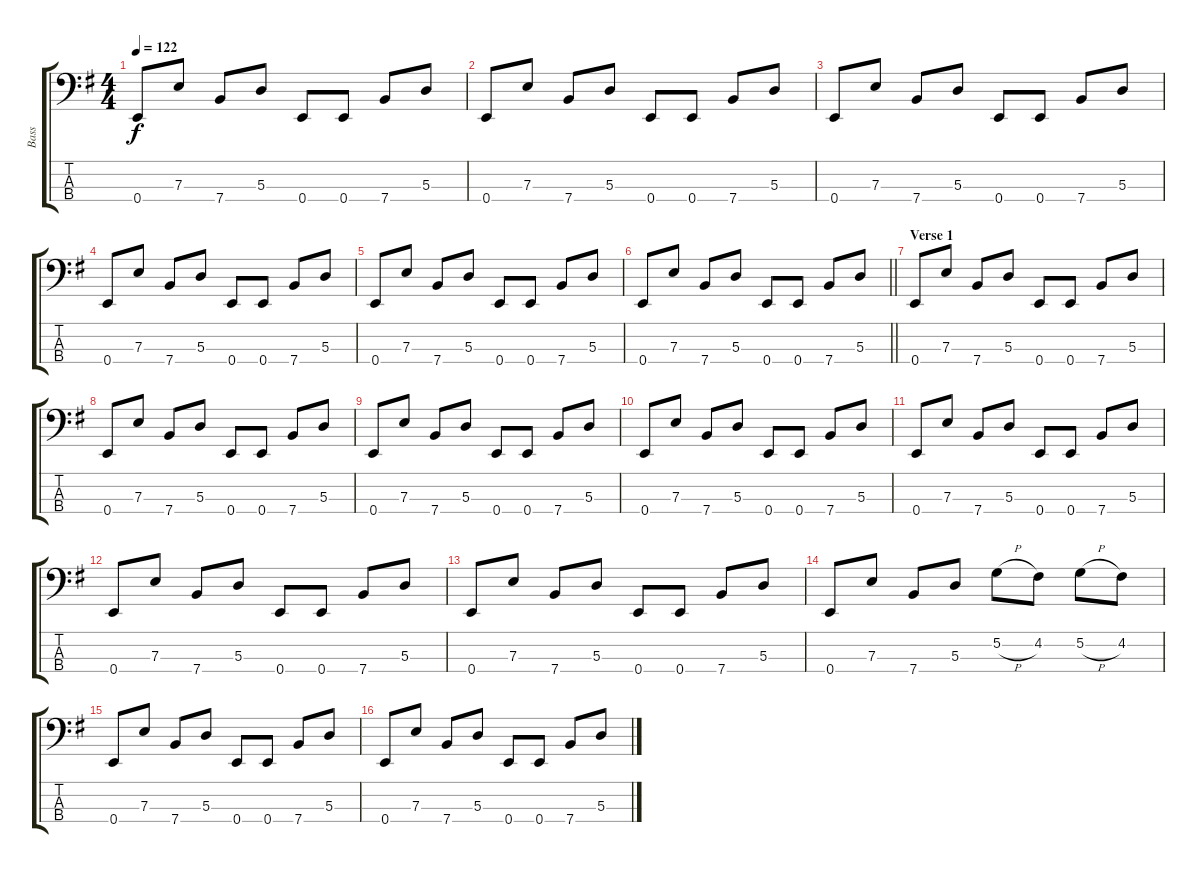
\track ("Bass" "Bass") {instrument electricbasspick}
\staff {score tabs}
\tuning (G2 D2 A1 E1) {hide}
\ts (4 4)
\tempo 122
\clef f4
\ks eminor
0.4.8{dy f} 7.3.8 7.4.8 5.3.8 0.4.8 0.4.8 7.4.8 5.3.8 |
0.4.8 7.3.8 7.4.8 5.3.8 0.4.8 0.4.8 7.4.8 5.3.8 |
0.4.8 7.3.8 7.4.8 5.3.8 0.4.8 0.4.8 7.4.8 5.3.8 |
0.4.8 7.3.8 7.4.8 5.3.8 0.4.8 0.4.8 7.4.8 5.3.8 |
0.4.8 7.3.8 7.4.8 5.3.8 0.4.8 0.4.8 7.4.8 5.3.8 |
\barLineRight lightlight
0.4.8 7.3.8 7.4.8 5.3.8 0.4.8 0.4.8 7.4.8 5.3.8 |
\section ("" "Verse 1")
0.4.8 7.3.8 7.4.8 5.3.8 0.4.8 0.4.8 7.4.8 5.3.8 |
0.4.8 7.3.8 7.4.8 5.3.8 0.4.8 0.4.8 7.4.8 5.3.8 |
0.4.8 7.3.8 7.4.8 5.3.8 0.4.8 0.4.8 7.4.8 5.3.8 |
0.4.8 7.3.8 7.4.8 5.3.8 0.4.8 0.4.8 7.4.8 5.3.8 |
0.4.8 7.3.8 7.4.8 5.3.8 0.4.8 0.4.8 7.4.8 5.3.8 |
0.4.8 7.3.8 7.4.8 5.3.8 0.4.8 0.4.8 7.4.8 5.3.8 |
0.4.8 7.3.8 7.4.8 5.3.8 0.4.8 0.4.8 7.4.8 5.3.8 |
0.4.8 7.3.8 7.4.8 5.3.8 5.2{h}.8 4.2.8 5.2{h}.8 4.2.8 |
0.4.8 7.3.8 7.4.8 5.3.8 0.4.8 0.4.8 7.4.8 5.3.8 |
0.4.8 7.3.8 7.4.8 5.3.8 0.4.8 0.4.8 7.4.8 5.3.8
